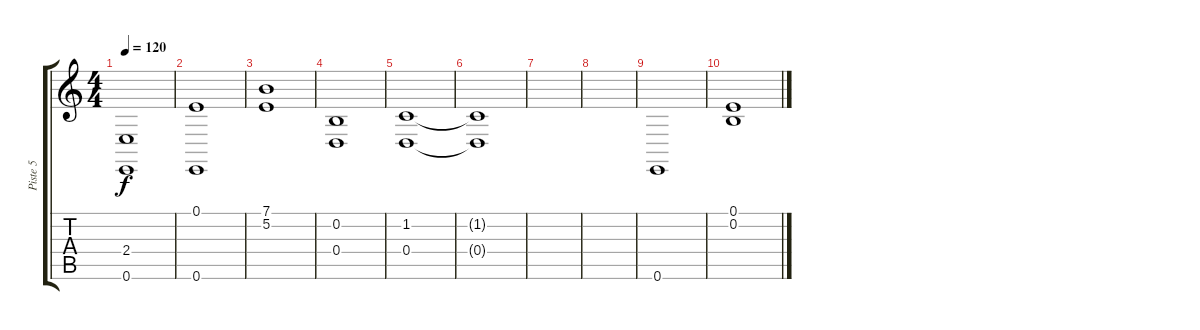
\track ("Piste 5" "Piste 5") {instrument stringensemble1}
\staff {score tabs}
\tuning (E4 B3 G3 D3 A2 E2) {hide}
\ts (4 4)
\tempo 120
\clef g2
\ks c
(2.4{t} 0.6{t}).1{dy f} |
(0.1 0.6).1 |
(7.1 5.2).1 |
(0.2 0.4).1 |
(1.2 0.4).1{volume 0} |
(1.2{t} 0.4{t}).1 |
|
|
0.6.1 |
(0.1 0.2).1
